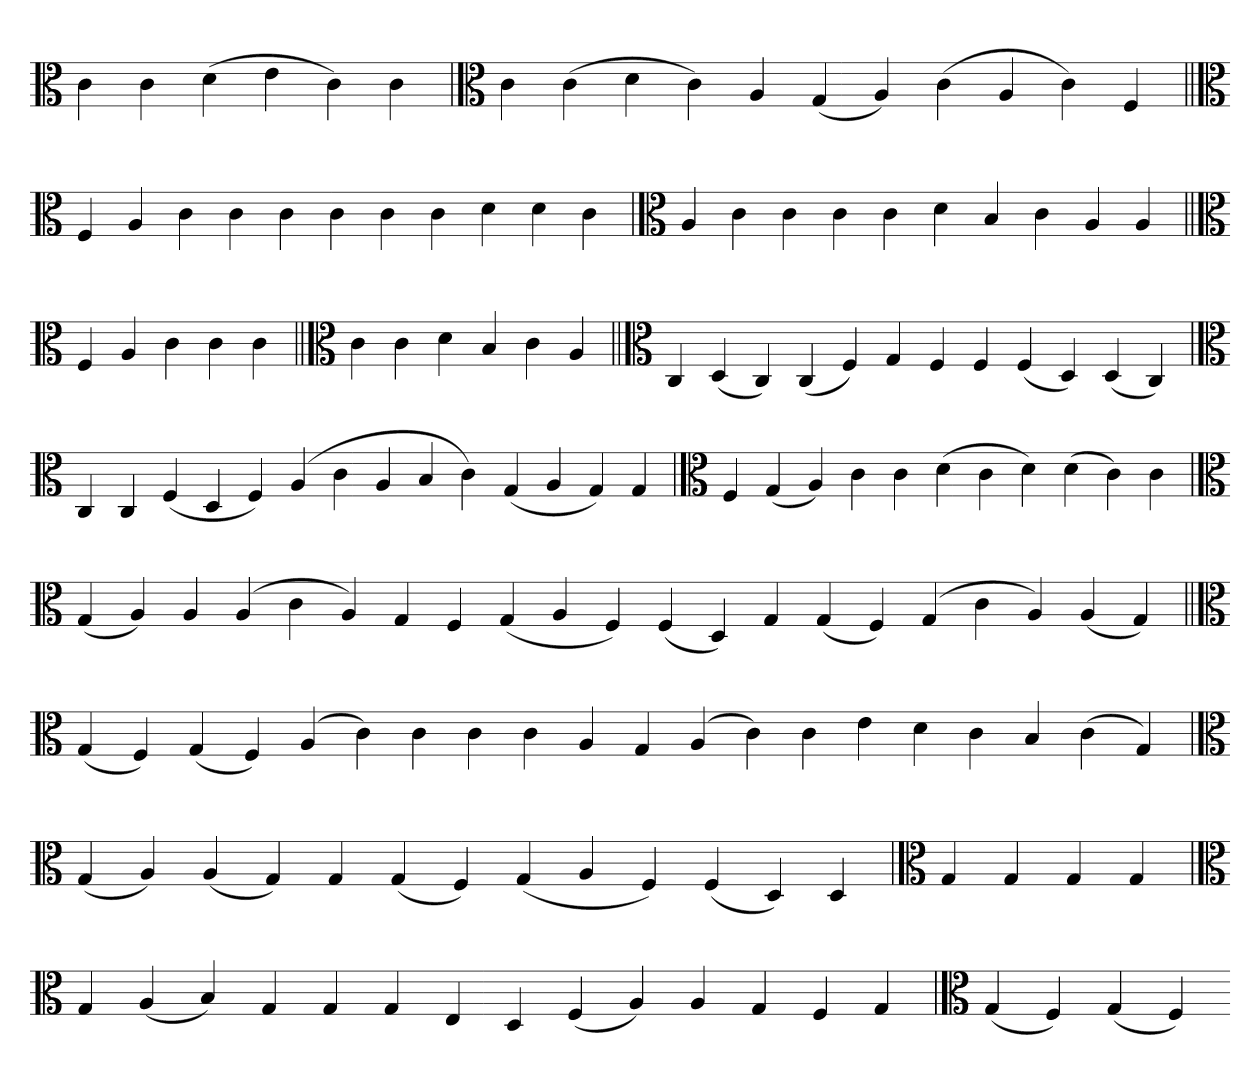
**kern
*part1
*staff1
*clefC3
=
4c
4c
(4d
4e
4c)
4c
=`
*clefC3
4c
(4c
4d
4c)
4A
(4G
4A)
(4c
4A
4c)
4F
=||
*clefC3
4F
4A
4c
4c
4c
4c
4c
4c
4d
4d
4c
=
*clefC3
4A
4c
4c
4c
4c
4d
4B
4c
4A
4A
=||
*clefC3
4F
4A
4c
4c
4c
=||
*clefC3
4c
4c
4d
4B
4c
4A
=||
*clefC3
4C
(4D
4C)
(4C
4F)
4G
4F
4F
(4F
4D)
(4D
4C)
=`
*clefC3
4C
4C
(4F
4D
4F)
(4A
4c
4A
4B
4c)
(4G
4A
4G)
4G
='
*clefC3
4F
(4G
4A)
4c
4c
(4d
4c
4d)
(4d
4c)
4c
=`
*clefC3
(4G
4A)
4A
(4A
4c
4A)
4G
4F
(4G
4A
4F)
(4F
4D)
4G
(4G
4F)
(4G
4c
4A)
(4A
4G)
=||
*clefC3
(4G
4F)
(4G
4F)
(4A
4c)
4c
4c
4c
4A
4G
(4A
4c)
4c
4e
4d
4c
4B
(4c
4G)
='
*clefC3
(4G
4A)
(4A
4G)
4G
(4G
4F)
(4G
4A
4F)
(4F
4D)
4D
=`
*clefC3
4G
4G
4G
4G
='
*clefC3
4G
(4A
4B)
4G
4G
4G
4E
4D
(4F
4A)
4A
4G
4F
4G
=`
*clefC3
(4G
4F)
(4G
4F)
=-
*-
